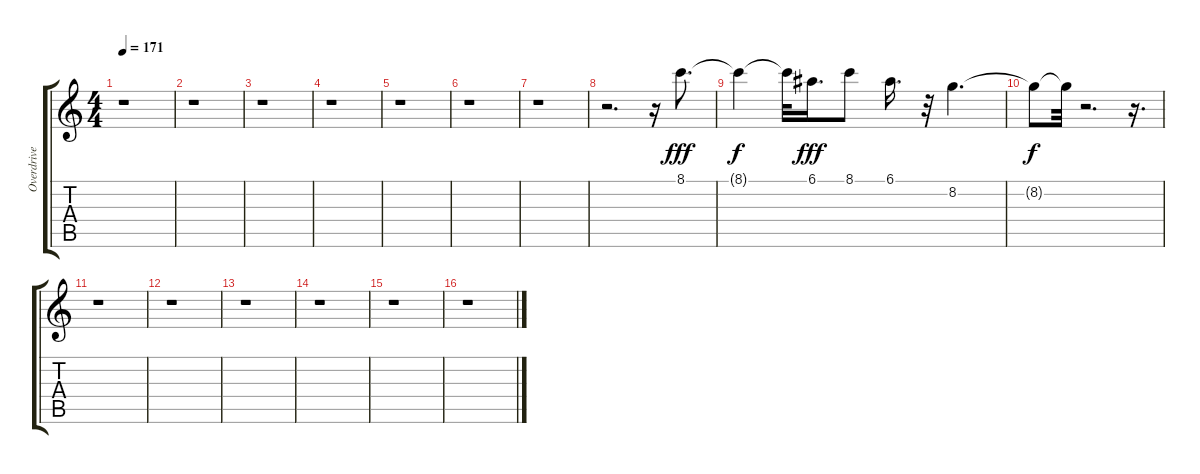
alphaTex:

\track ("Overdrive" "Overdrive") {instrument overdrivenguitar}
\staff {score tabs}
\tuning (E4 B3 G3 D3 A2 E2) {hide}
\ts (4 4)
\tempo 171
\clef g2
\ks c
r.1{dy fff} |
r.1 |
r.1 |
r.1 |
r.1 |
r.1 |
r.1 |
r.2{d} r.16 8.1.8{d volume 12} |
8.1{t}.4{dy f} 8.1{t}.32 6.1.16{d dy fff} 8.1.8 6.1.16{d} r.32 8.2.4{d} |
8.2{t}.8{dy f} 8.2{t}.32 r.2{d} r.16{d} |
r.1 |
r.1 |
r.1 |
r.1 |
r.1 |
r.1
